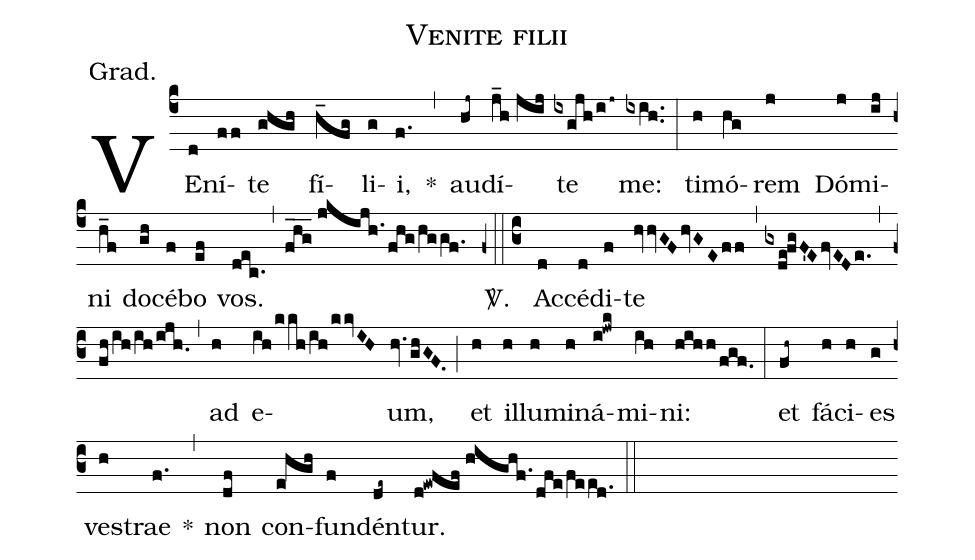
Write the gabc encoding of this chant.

name:Venite filii;
annotation:Grad.;
mode:5;
office-part:Gradual;
%%
(c4) VE(d)ní(ff)te(ghgh) fí(h_fg)li(g)i,(f.) *(,) au(hj~)dí(j_h//jij)te(ixgjh/i-j) me:(ixih..) (:) ti(h)mó(hg)rem(j) Dó(j)mi(ij)ni(h_f) do(gh)cé(f)bo(ef) vos.(dec.) (,) (fhg___//jkijh./fhg/hggf.) <sp>V/</sp>.(z0::c3) Ac(d)cé(d)di(f)te(hvvGFhvGEff) (,) (gxde!fgF'E/fvEDe.) (,) (fh/ih/ih/ijh.) (,) ad(h) e(ih/kkh/ih/kkvIH)um,(hv.ghGF.) (;) et(h) il(h)lu(h)mi(h)ná(i!jwk)mi(ih)ni:(hihh/fgf.) (:) et(fh~) fá(h)ci(h)es(g) ves(h)trae(f.) *(,) non(df) con(e!hgh)fun(f)dén(de~)tur.(d!ewfef//highf./dfe/feed.) (::)
